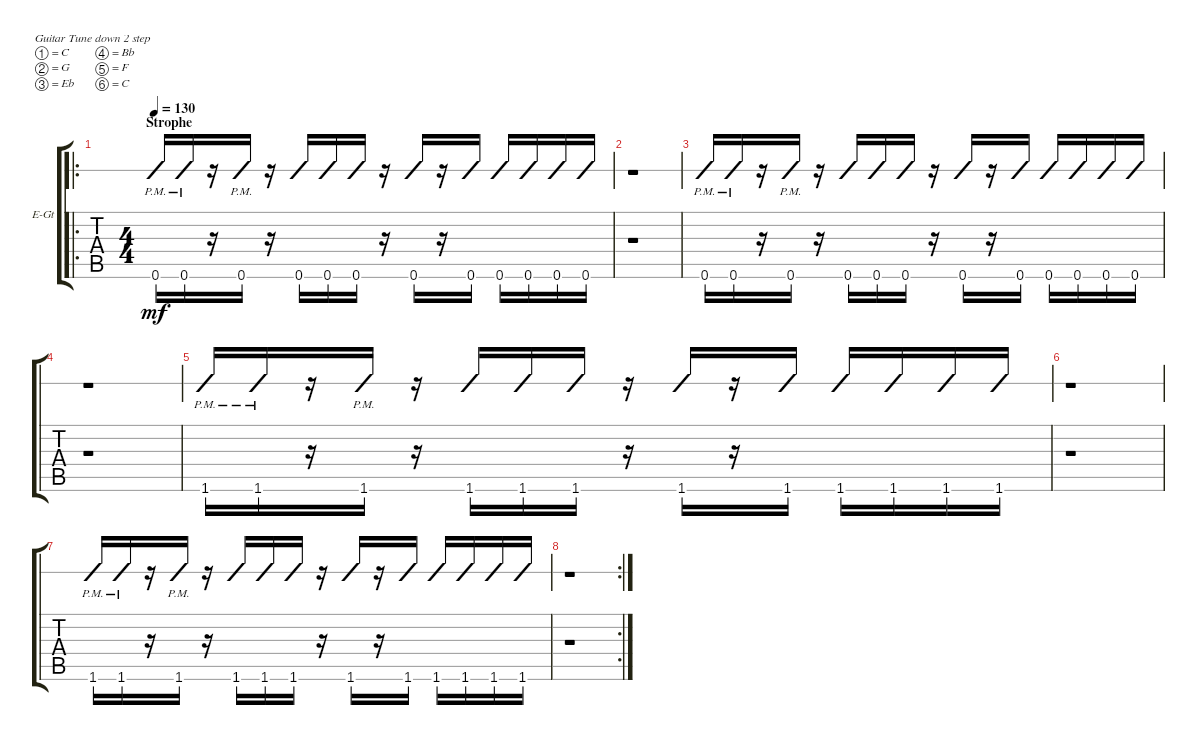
\bracketExtendMode groupsimilarinstruments
\firstSystemTrackNameOrientation horizontal
\otherSystemsTrackNameOrientation horizontal
\track ("Rhy2" "E-Gt") {instrument distortionguitar}
\staff {tabs slash}
\tuning (C4 G3 Eb3 Bb2 F2 C2)
\ro
\ts (4 4)
\section ("" "Strophe")
\tempo 130
\clef g2
\ks c
0.6{pm}.16{dy mf} 0.6{pm}.16 r.16 0.6{pm}.16 r.16 0.6.16 0.6.16 0.6.16 r.16 0.6.16 r.16 0.6.16 0.6.16 0.6.16 0.6.16 0.6.16 |
r.1 |
0.6{pm}.16 0.6{pm}.16 r.16 0.6{pm}.16 r.16 0.6.16 0.6.16 0.6.16 r.16 0.6.16 r.16 0.6.16 0.6.16 0.6.16 0.6.16 0.6.16 |
r.1 |
1.6{pm}.16 1.6{pm}.16 r.16 1.6{pm}.16 r.16 1.6.16 1.6.16 1.6.16 r.16 1.6.16 r.16 1.6.16 1.6.16 1.6.16 1.6.16 1.6.16 |
r.1 |
1.6{pm}.16 1.6{pm}.16 r.16 1.6{pm}.16 r.16 1.6.16 1.6.16 1.6.16 r.16 1.6.16 r.16 1.6.16 1.6.16 1.6.16 1.6.16 1.6.16 |
\rc 2
r.1
